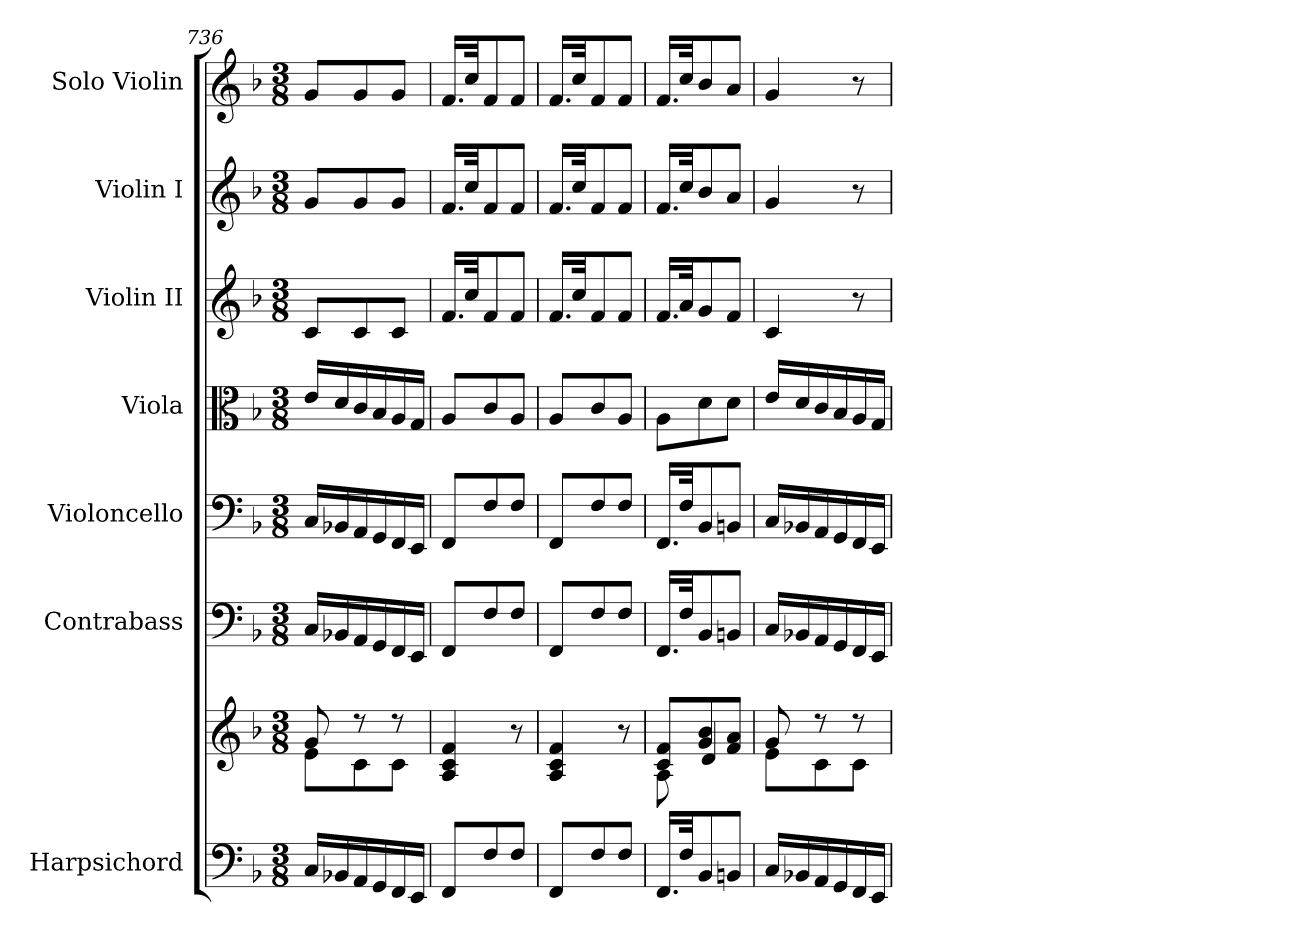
**kern	**kern	**kern	**kern	**kern	**kern	**kern	**kern
*part7	*part7	*part6	*part5	*part4	*part3	*part2	*part1
*staff8	*staff7	*staff6	*staff5	*staff4	*staff3	*staff2	*staff1
*I"Harpsichord	*	*I"Contrabass	*I"Violoncello	*I"Viola	*I"Violin II	*I"Violin I	*I"Solo Violin
*I'Hch.	*	*I'Cb.	*I'Vc.	*I'Vla.	*I'Vln. II	*I'Vln. I	*I'Vln.
*clefF4	*clefG2	*clefF4	*clefF4	*clefC3	*clefG2	*clefG2	*clefG2
*	*	*ITrd7c12	*	*	*	*	*
*k[b-]	*k[b-]	*k[b-]	*k[b-]	*k[b-]	*k[b-]	*k[b-]	*k[b-]
*M3/8	*M3/8	*M3/8	*M3/8	*M3/8	*M3/8	*M3/8	*M3/8
=736	=736	=736	=736	=736	=736	=736	=736
*	*^	*	*	*	*	*	*
16C/LL	8g/	8e\L	16CC/LL	16C/LL	16e/LL	8c/L	8g/L	8g/L
16BB-X/	.	.	16BBB-X/	16BB-X/	16d/	.	.	.
16AA/	8r	8c\	16AAA/	16AA/	16c/	8c/	8g/	8g/
16GG/	.	.	16GGG/	16GG/	16B-/	.	.	.
16FF/	8r	8c\J	16FFF/	16FF/	16A/	8c/J	8g/J	8g/J
16EE/JJ	.	.	16EEE/JJ	16EE/JJ	16G/JJ	.	.	.
*	*v	*v	*	*	*	*	*	*
=737	=737	=737	=737	=737	=737	=737	=737
8FF/L	4A/ 4c/ 4f/	8FFF/L	8FF/L	8A/L	16.f/LL	16.f/LL	16.f/LL
.	.	.	.	.	32cc/JK	32cc/JK	32cc/JK
8F/	.	8FF/	8F/	8c/	8f/	8f/	8f/
8F/J	8r	8FF/J	8F/J	8A/J	8f/J	8f/J	8f/J
=738	=738	=738	=738	=738	=738	=738	=738
8FF/L	4A/ 4c/ 4f/	8FFF/L	8FF/L	8A/L	16.f/LL	16.f/LL	16.f/LL
.	.	.	.	.	32cc/JK	32cc/JK	32cc/JK
8F/	.	8FF/	8F/	8c/	8f/	8f/	8f/
8F/J	8r	8FF/J	8F/J	8A/J	8f/J	8f/J	8f/J
=739	=739	=739	=739	=739	=739	=739	=739
*	*^	*	*	*	*	*	*
16.FF/LL	8c/ 8f/L	8A\	16.FFF/LL	16.FF/LL	8A\L	16.f/LL	16.f/LL	16.f/LL
32F/JK	.	.	32FF/JK	32F/JK	.	32a/JK	32cc/JK	32cc/JK
8BB-/	8g/ 8b-/	4d/	8BBB-/	8BB-/	8d\	8g/	8b-/	8b-/
8BBn/J	8f/ 8a/J	.	8BBBn/J	8BBn/J	8d\J	8f/J	8a/J	8a/J
=740	=740	=740	=740	=740	=740	=740	=740	=740
16C/LL	8g/	8e\L	16CC/LL	16C/LL	16e/LL	4c/	4g/	4g/
16BB-X/	.	.	16BBB-X/	16BB-X/	16d/	.	.	.
16AA/	8r	8c\	16AAA/	16AA/	16c/	.	.	.
16GG/	.	.	16GGG/	16GG/	16B-/	.	.	.
16FF/	8r	8c\J	16FFF/	16FF/	16A/	8r	8r	8r
16EE/JJ	.	.	16EEE/JJ	16EE/JJ	16G/JJ	.	.	.
*	*v	*v	*	*	*	*	*	*
=	=	=	=	=	=	=	=
*-	*-	*-	*-	*-	*-	*-	*-
